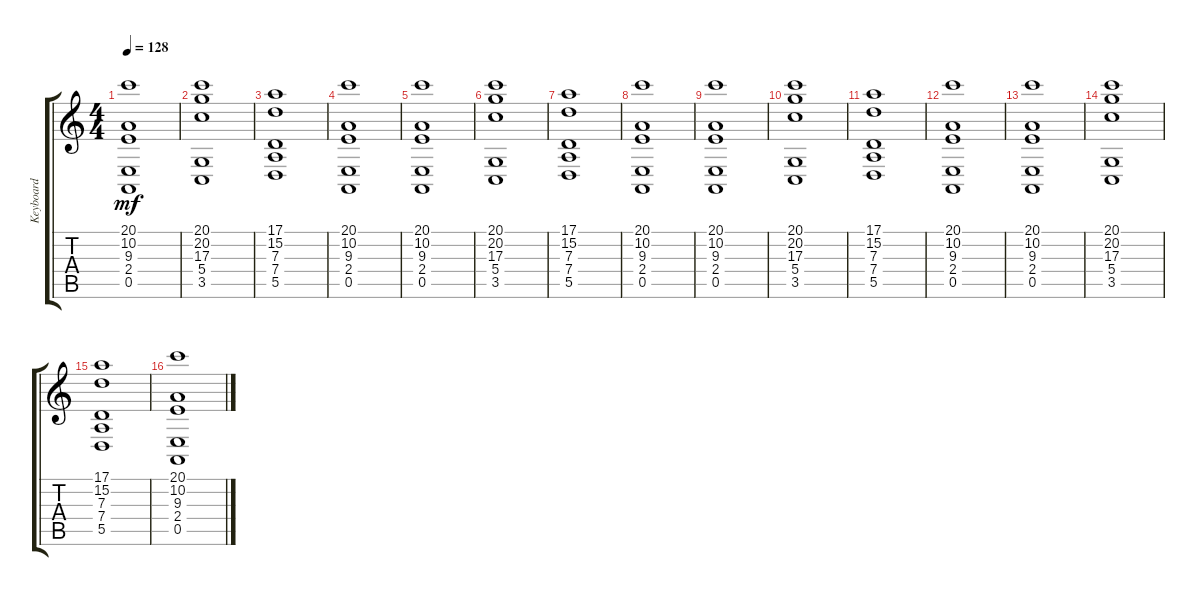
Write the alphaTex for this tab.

\track ("Keyboard" "Keyboard") {instrument stringensemble2}
\staff {score tabs}
\tuning (E4 B3 G3 D3 A2 E2) {hide}
\ts (4 4)
\tempo 128
\clef g2
\ks aminor
(20.1 10.2 9.3 2.4 0.5).1{dy mf} |
(20.1 20.2 17.3 5.4 3.5).1 |
(17.1 15.2 7.3 7.4 5.5).1 |
(20.1 10.2 9.3 2.4 0.5).1 |
(20.1 10.2 9.3 2.4 0.5).1 |
(20.1 20.2 17.3 5.4 3.5).1 |
(17.1 15.2 7.3 7.4 5.5).1 |
(20.1 10.2 9.3 2.4 0.5).1 |
(20.1 10.2 9.3 2.4 0.5).1 |
(20.1 20.2 17.3 5.4 3.5).1 |
(17.1 15.2 7.3 7.4 5.5).1 |
(20.1 10.2 9.3 2.4 0.5).1 |
(20.1 10.2 9.3 2.4 0.5).1 |
(20.1 20.2 17.3 5.4 3.5).1 |
(17.1 15.2 7.3 7.4 5.5).1 |
(20.1 10.2 9.3 2.4 0.5).1
